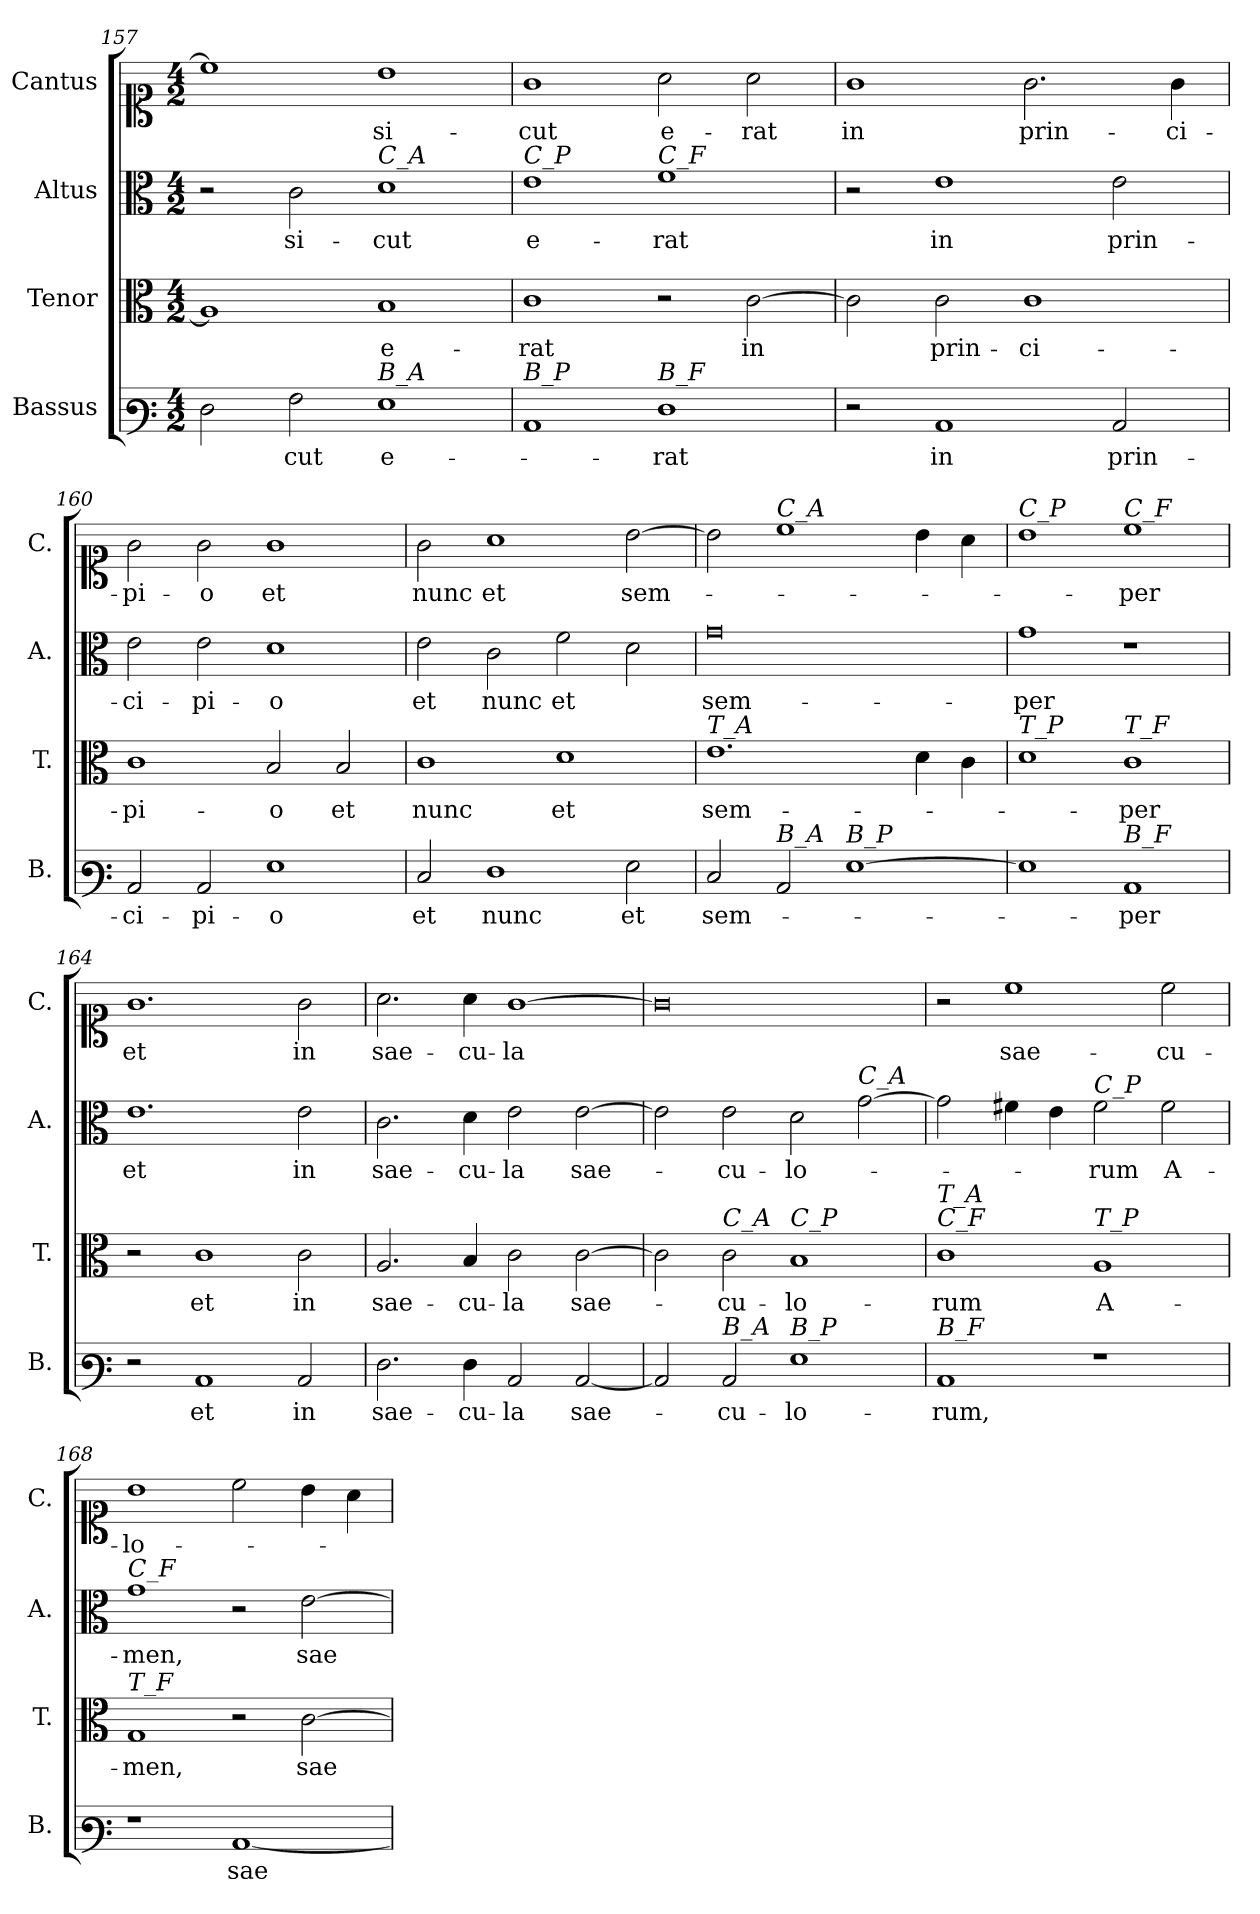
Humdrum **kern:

**kern	**text	**kern	**text	**kern	**text	**kern	**text
*part4	*part4	*part3	*part3	*part2	*part2	*part1	*part1
*staff4	*staff4	*staff3	*staff3	*staff2	*staff2	*staff1	*staff1
*I"Bassus	*	*I"Tenor	*	*I"Altus	*	*I"Cantus	*
*I'B.	*	*I'T.	*	*I'A.	*	*I'C.	*
*clefF3	*	*clefC3	*	*clefC3	*	*clefC1	*
*k[]	*	*k[]	*	*k[]	*	*k[]	*
*M4/2	*	*M4/2	*	*M4/2	*	*M4/2	*
=157	=157	=157	=157	=157	=157	=157	=157
2F\	.	1A]	.	2r	.	1cc]	.
!	!LO:LY:b	!	!	!	!LO:LY:b	!	!
2A\	-cut	.	.	2c\	si-	.	.
!	!	!	!	!LO:TX:a:i:t=C_A	!	!	!
!LO:TX:a:i:t=B_A	!	!	!	!	!	!	!
!	!LO:LY:b	!	!LO:LY:b	!	!LO:LY:b	!	!LO:LY:b
1G	e-	1B	e-	1d	-cut	1b	si-
=158	=158	=158	=158	=158	=158	=158	=158
!	!	!	!	!LO:TX:a:i:t=C_P	!	!	!
!LO:TX:a:i:t=B_P	!	!	!	!	!	!	!
!	!	!	!LO:LY:b	!	!LO:LY:b	!	!LO:LY:b
1C	.	1c	-rat	1e	e-	1g	-cut
!	!	!	!	!LO:TX:a:i:t=C_F	!	!	!
!LO:TX:a:i:t=B_F	!	!	!	!	!	!	!
!	!LO:LY:b	!	!	!	!LO:LY:b	!	!LO:LY:b
1F	-rat	2r	.	1f	-rat	2a\	e-
!	!	!	!LO:LY:b	!	!	!	!LO:LY:b
.	.	[2c\	in	.	.	2a\	-rat
=159	=159	=159	=159	=159	=159	=159	=159
!	!	!	!	!	!	!	!LO:LY:b
2r	.	2c\]	.	2r	.	1g	in
!	!LO:LY:b	!	!LO:LY:b	!	!LO:LY:b	!	!
1C	in	2c\	prin-	1e	in	.	.
!	!	!	!LO:LY:b	!	!	!	!LO:LY:b
.	.	1c	-ci-	.	.	2.g\	prin-
!	!LO:LY:b	!	!	!	!LO:LY:b	!	!
2C/	prin-	.	.	2e\	prin-	.	.
!	!	!	!	!	!	!	!LO:LY:b
.	.	.	.	.	.	4g\	-ci-
!!LO:LB:g=z
=160	=160	=160	=160	=160	=160	=160	=160
!	!LO:LY:b	!	!LO:LY:b	!	!LO:LY:b	!	!LO:LY:b
2C/	-ci-	1c	-pi-	2e\	-ci-	2g\	-pi-
!	!LO:LY:b	!	!	!	!LO:LY:b	!	!LO:LY:b
2C/	-pi-	.	.	2e\	-pi-	2g\	-o
!	!LO:LY:b	!	!LO:LY:b	!	!LO:LY:b	!	!LO:LY:b
1G	-o	2B/	-o	1d	-o	1g	et
!	!	!	!LO:LY:b	!	!	!	!
.	.	2B/	et	.	.	.	.
=161	=161	=161	=161	=161	=161	=161	=161
!	!LO:LY:b	!	!LO:LY:b	!	!LO:LY:b	!	!LO:LY:b
2E/	et	1c	nunc	2e\	et	2g\	nunc
!	!LO:LY:b	!	!	!	!LO:LY:b	!	!LO:LY:b
1F	nunc	.	.	2c\	nunc	1a	et
!	!	!	!LO:LY:b	!	!LO:LY:b	!	!
.	.	1d	et	2f\	et	.	.
!	!LO:LY:b	!	!	!	!	!	!LO:LY:b
2G\	et	.	.	2d\	.	[2b\	sem-
=162	=162	=162	=162	=162	=162	=162	=162
!	!	!LO:TX:a:i:t=T_A	!	!	!	!	!
!	!LO:LY:b	!	!LO:LY:b	!	!LO:LY:b	!	!
2E/	sem-	1.e	sem-	0g	sem-	2b\]	.
!	!	!	!	!	!	!LO:TX:a:i:t=C_A	!
!LO:TX:a:i:t=B_A	!	!	!	!	!	!	!
2C/	.	.	.	.	.	1cc	.
!LO:TX:a:i:t=B_P	!	!	!	!	!	!	!
[1G	.	.	.	.	.	.	.
.	.	4d\	.	.	.	4b\	.
.	.	4c\	.	.	.	4a\	.
=163	=163	=163	=163	=163	=163	=163	=163
!	!	!	!	!	!	!LO:TX:a:i:t=C_P	!
!	!	!LO:TX:a:i:t=T_P	!	!	!	!	!
!	!	!	!	!	!LO:LY:b	!	!
1G]	.	1d	.	1g	-per	1b	.
!	!	!	!	!	!	!LO:TX:a:i:t=C_F	!
!	!	!LO:TX:a:i:t=T_F	!	!	!	!	!
!LO:TX:a:i:t=B_F	!	!	!	!	!	!	!
!	!LO:LY:b	!	!LO:LY:b	!	!	!	!LO:LY:b
1C	-per	1c	-per	1r	.	1cc	-per
=164	=164	=164	=164	=164	=164	=164	=164
!	!	!	!	!	!LO:LY:b	!	!LO:LY:b
2r	.	2r	.	1.e	et	1.g	et
!	!LO:LY:b	!	!LO:LY:b	!	!	!	!
1C	et	1c	et	.	.	.	.
!	!LO:LY:b	!	!LO:LY:b	!	!LO:LY:b	!	!LO:LY:b
2C/	in	2c\	in	2e\	in	2g\	in
=165	=165	=165	=165	=165	=165	=165	=165
!	!LO:LY:b	!	!LO:LY:b	!	!LO:LY:b	!	!LO:LY:b
2.F\	sae-	2.A/	sae-	2.c\	sae-	2.a\	sae-
!	!LO:LY:b	!	!LO:LY:b	!	!LO:LY:b	!	!LO:LY:b
4F\	-cu-	4B/	-cu-	4d\	-cu-	4a\	-cu-
!	!LO:LY:b	!	!LO:LY:b	!	!LO:LY:b	!	!LO:LY:b
2C/	-la	2c\	-la	2e\	-la	[1g	-la
!	!LO:LY:b	!	!LO:LY:b	!	!LO:LY:b	!	!
[2C/	sae-	[2c\	sae-	[2e\	sae-	.	.
!!LO:PB:g=z
=166	=166	=166	=166	=166	=166	=166	=166
2C/]	.	2c\]	.	2e\]	.	0g]	.
!	!	!LO:TX:a:i:t=C_A	!	!	!	!	!
!LO:TX:a:i:t=B_A	!	!	!	!	!	!	!
!	!LO:LY:b	!	!LO:LY:b	!	!LO:LY:b	!	!
2C/	-cu-	2c\	-cu-	2e\	-cu-	.	.
!	!	!LO:TX:a:i:t=C_P	!	!	!	!	!
!LO:TX:a:i:t=B_P	!	!	!	!	!	!	!
!	!LO:LY:b	!	!LO:LY:b	!	!LO:LY:b	!	!
1G	-lo-	1B	-lo-	2d\	-lo-	.	.
!	!	!	!	!LO:TX:a:i:t=C_A	!	!	!
.	.	.	.	[2g\	.	.	.
=167	=167	=167	=167	=167	=167	=167	=167
!	!	!LO:TX:a:i:t=C_F	!	!	!	!	!
!	!	!LO:TX:a:i:t=T_A	!	!	!	!	!
!LO:TX:a:i:t=B_F	!	!	!	!	!	!	!
!	!LO:LY:b	!	!LO:LY:b	!	!	!	!
1C	-rum,	1c	-rum	2g\]	.	2r	.
!	!	!	!	!	!	!	!LO:LY:b
.	.	.	.	4f#X\	.	1cc	sae-
.	.	.	.	4e\	.	.	.
!	!	!	!	!LO:TX:a:i:t=C_P	!	!	!
!	!	!LO:TX:a:i:t=T_P	!	!	!	!	!
!	!	!	!LO:LY:b	!	!LO:LY:b	!	!
1r	.	1A	A-	2f#\	-rum	.	.
!	!	!	!	!	!LO:LY:b	!	!LO:LY:b
.	.	.	.	2f#\	A-	2cc\	-cu-
=168	=168	=168	=168	=168	=168	=168	=168
!	!	!	!	!LO:TX:a:i:t=C_F	!	!	!
!	!	!LO:TX:a:i:t=T_F	!	!	!	!	!
!	!	!	!LO:LY:b	!	!LO:LY:b	!	!LO:LY:b
1r	.	1G	-men,	1g	-men,	1b	-lo-
!	!LO:LY:b	!	!	!	!	!	!
[1C	sae-	2r	.	2r	.	2cc\	.
!	!	!	!LO:LY:b	!	!LO:LY:b	!	!
.	.	[2c\	sae-	[2e\	sae-	4b\	.
.	.	.	.	.	.	4a\	.
=	=	=	=	=	=	=	=
*-	*-	*-	*-	*-	*-	*-	*-
